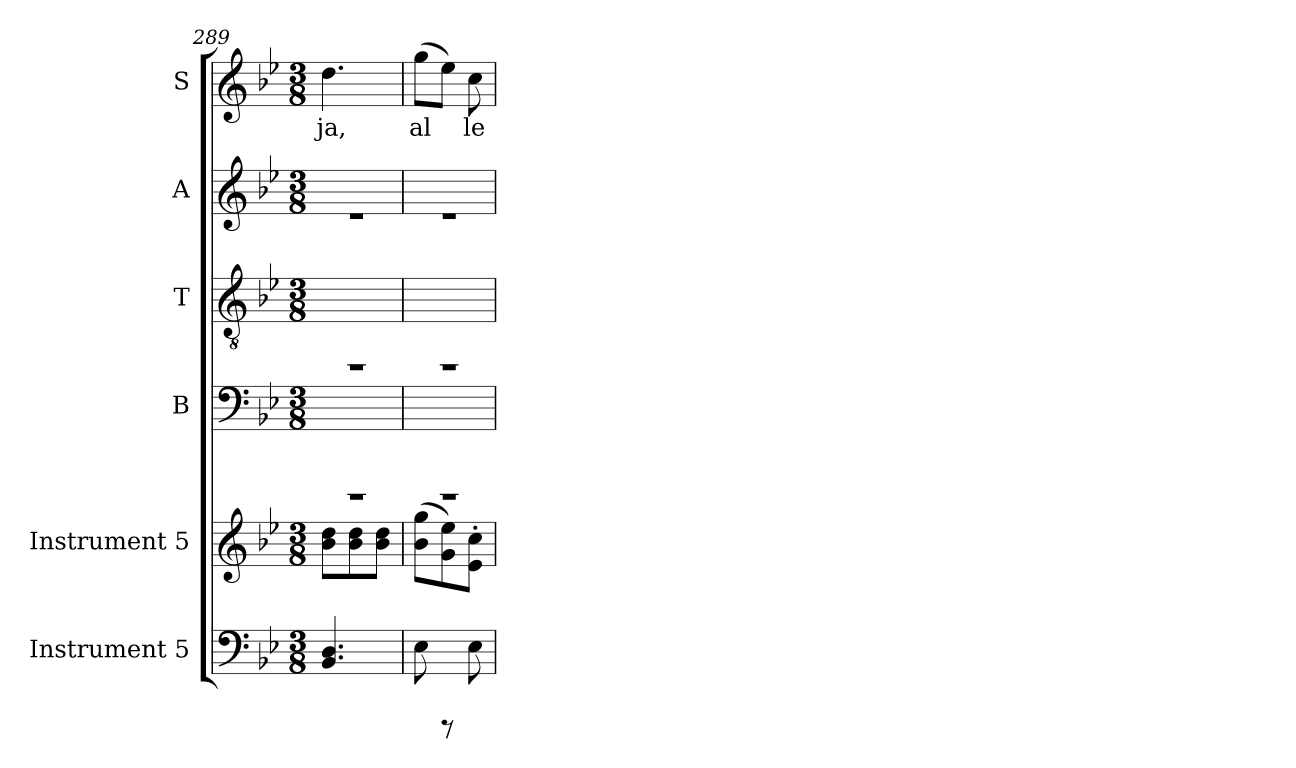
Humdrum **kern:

**kern	**kern	**kern	**kern	**kern	**kern	**text
*part6	*part5	*part4	*part3	*part2	*part1	*part1
*staff6	*staff5	*staff4	*staff3	*staff2	*staff1	*staff1
*I"Instrument 5	*I"Instrument 5	*I"B	*I"T	*I"A	*I"S	*
*	*	*I'B	*I'T	*I'A	*I'S	*
*clefF4	*clefG2	*clefF4	*clefGv2	*clefG2	*clefG2	*
*k[b-e-]	*k[b-e-]	*k[b-e-]	*k[b-e-]	*k[b-e-]	*k[b-e-]	*
*B-:	*B-:	*B-:	*B-:	*B-:	*B-:	*
*M3/8	*M3/8	*M3/8	*M3/8	*M3/8	*M3/8	*
=289	=289	=289	=289	=289	=289	=289
!	!	!	!	!	!	!LO:LY:b:cj
4.D/ 4.BB-/	8b-\ 8dd\L	4.rBBBB	4.rEE	4.re	4.dd\	ja,
.	8b-\ 8dd\	.	.	.	.	.
.	8b-\ 8dd\J	.	.	.	.	.
=290	=290	=290	=290	=290	=290	=290
!	!	!	!	!	!	!LO:LY:b:cj
8E-\	(>8b-\ 8gg\L	4.rBBBB	4.rEE	4.re	(>8gg\L	al
!	!	!	!	!	!	!LO:LY:b:cj
8rCCC	8g\ 8ee-\)	.	.	.	8ee-\J)	.
!	!	!	!	!	!	!LO:LY:b:cj
8E-\	8e-\'> 8cc\'>J	.	.	.	8cc\	le
=	=	=	=	=	=	=
*-	*-	*-	*-	*-	*-	*-
